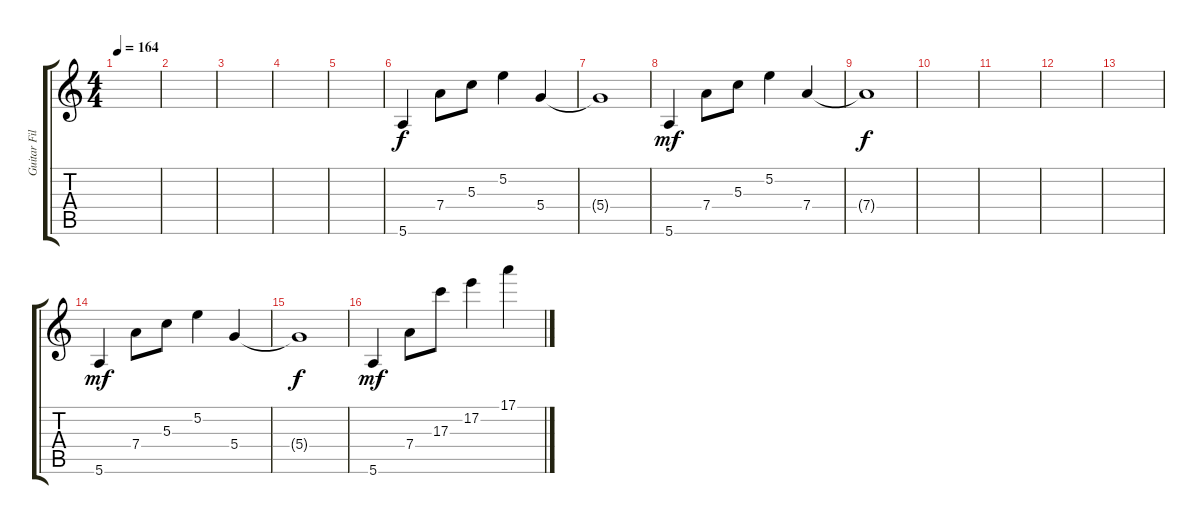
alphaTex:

\track ("Guitar Fills (clean)" "Guitar Fil") {instrument electricguitarclean}
\staff {score tabs}
\tuning (E4 B3 G3 D3 A2 E2) {hide}
\ts (4 4)
\tempo 164
\clef g2
\ks c
|
|
|
|
|
5.6.4 7.4.8 5.3.8 5.2.4 5.4.4 |
5.4{t}.1{dy f} |
5.6.4{dy mf} 7.4.8 5.3.8 5.2.4 7.4.4 |
7.4{t}.1{dy f} |
|
|
|
|
5.6.4{dy mf} 7.4.8 5.3.8 5.2.4 5.4.4 |
5.4{t}.1{dy f} |
5.6.4{dy mf} 7.4.8 17.3.8 17.2.4 17.1.4
